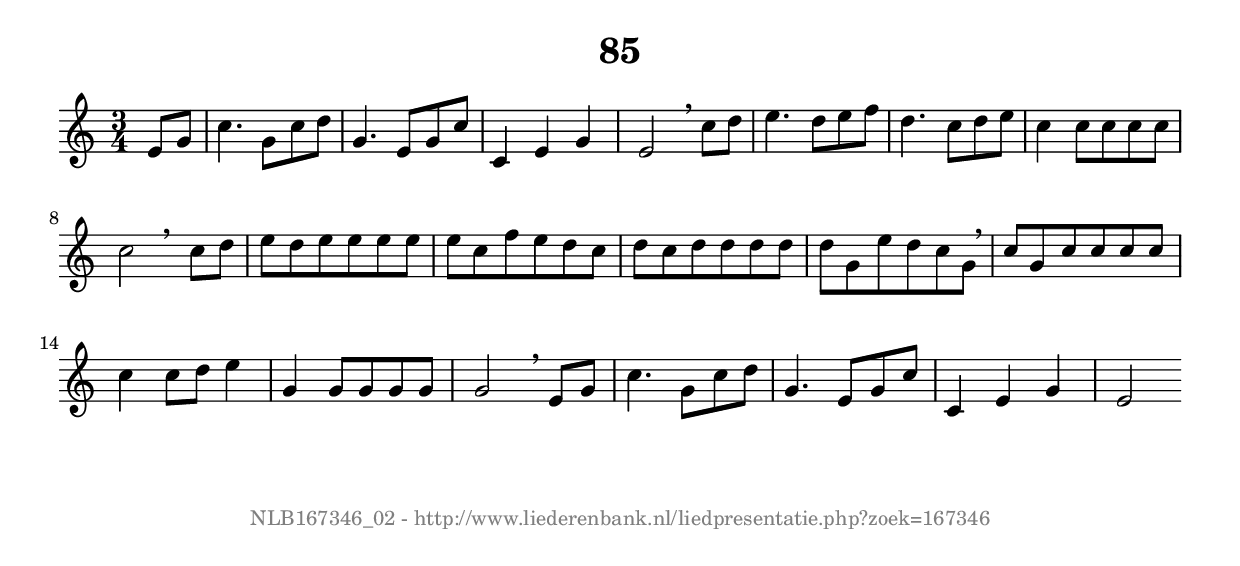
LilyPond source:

%
% produced by wce2krn 1.64 (7 June 2014)
%
\version"2.16"
#(append! paper-alist '(("long" . (cons (* 210 mm) (* 2000 mm)))))
#(set-default-paper-size "long")
sb = {\breathe}
mBreak = {\breathe }
bBreak = {\breathe }
x = {\once\override NoteHead #'style = #'cross }
gl=\glissando
itime={\override Staff.TimeSignature #'stencil = ##f }
ficta = {\once\set suggestAccidentals = ##t}
fine = {\once\override Score.RehearsalMark #'self-alignment-X = #1 \mark \markup {\italic{Fine}}}
dc = {\once\override Score.RehearsalMark #'self-alignment-X = #1 \mark \markup {\italic{D.C.}}}
dcf = {\once\override Score.RehearsalMark #'self-alignment-X = #1 \mark \markup {\italic{D.C. al Fine}}}
dcc = {\once\override Score.RehearsalMark #'self-alignment-X = #1 \mark \markup {\italic{D.C. al Coda}}}
ds = {\once\override Score.RehearsalMark #'self-alignment-X = #1 \mark \markup {\italic{D.S.}}}
dsf = {\once\override Score.RehearsalMark #'self-alignment-X = #1 \mark \markup {\italic{D.S. al Fine}}}
dsc = {\once\override Score.RehearsalMark #'self-alignment-X = #1 \mark \markup {\italic{D.S. al Coda}}}
pv = {\set Score.repeatCommands = #'((volta "1"))}
sv = {\set Score.repeatCommands = #'((volta "2"))}
tv = {\set Score.repeatCommands = #'((volta "3"))}
qv = {\set Score.repeatCommands = #'((volta "4"))}
xv = {\set Score.repeatCommands = #'((volta #f))}
\header{ tagline = ""
title = "85"
}
\score {{
\key c \major
\relative g'
{
\set melismaBusyProperties = #'()
\partial 32*8
\time 3/4
\tempo 4=120
\override Score.MetronomeMark #'transparent = ##t
\override Score.RehearsalMark #'break-visibility = #(vector #t #t #f)
e8 g c4. g8 c d g,4. e8 g c c,4 e g e2 \mBreak
c'8 d e4. d8 e f d4. c8 d e c4 c8 c c c c2 \bar":|:" \bBreak
c8 d e d e e e e e c f e d c d c d d d d d g, e' d c g \mBreak \bar "|"
c8 g c c c c c4 c8 d e4 g,4 g8 g g g g2 \mBreak
e8 g c4. g8 c d g,4. e8 g c c,4 e g e2 \bar":|"
 }}
 \midi { }
 \layout {
            indent = 0.0\cm
}
}
\markup { \vspace #0 } \markup { \with-color #grey \fill-line { \center-column { \smaller "NLB167346_02 - http://www.liederenbank.nl/liedpresentatie.php?zoek=167346" } } }
